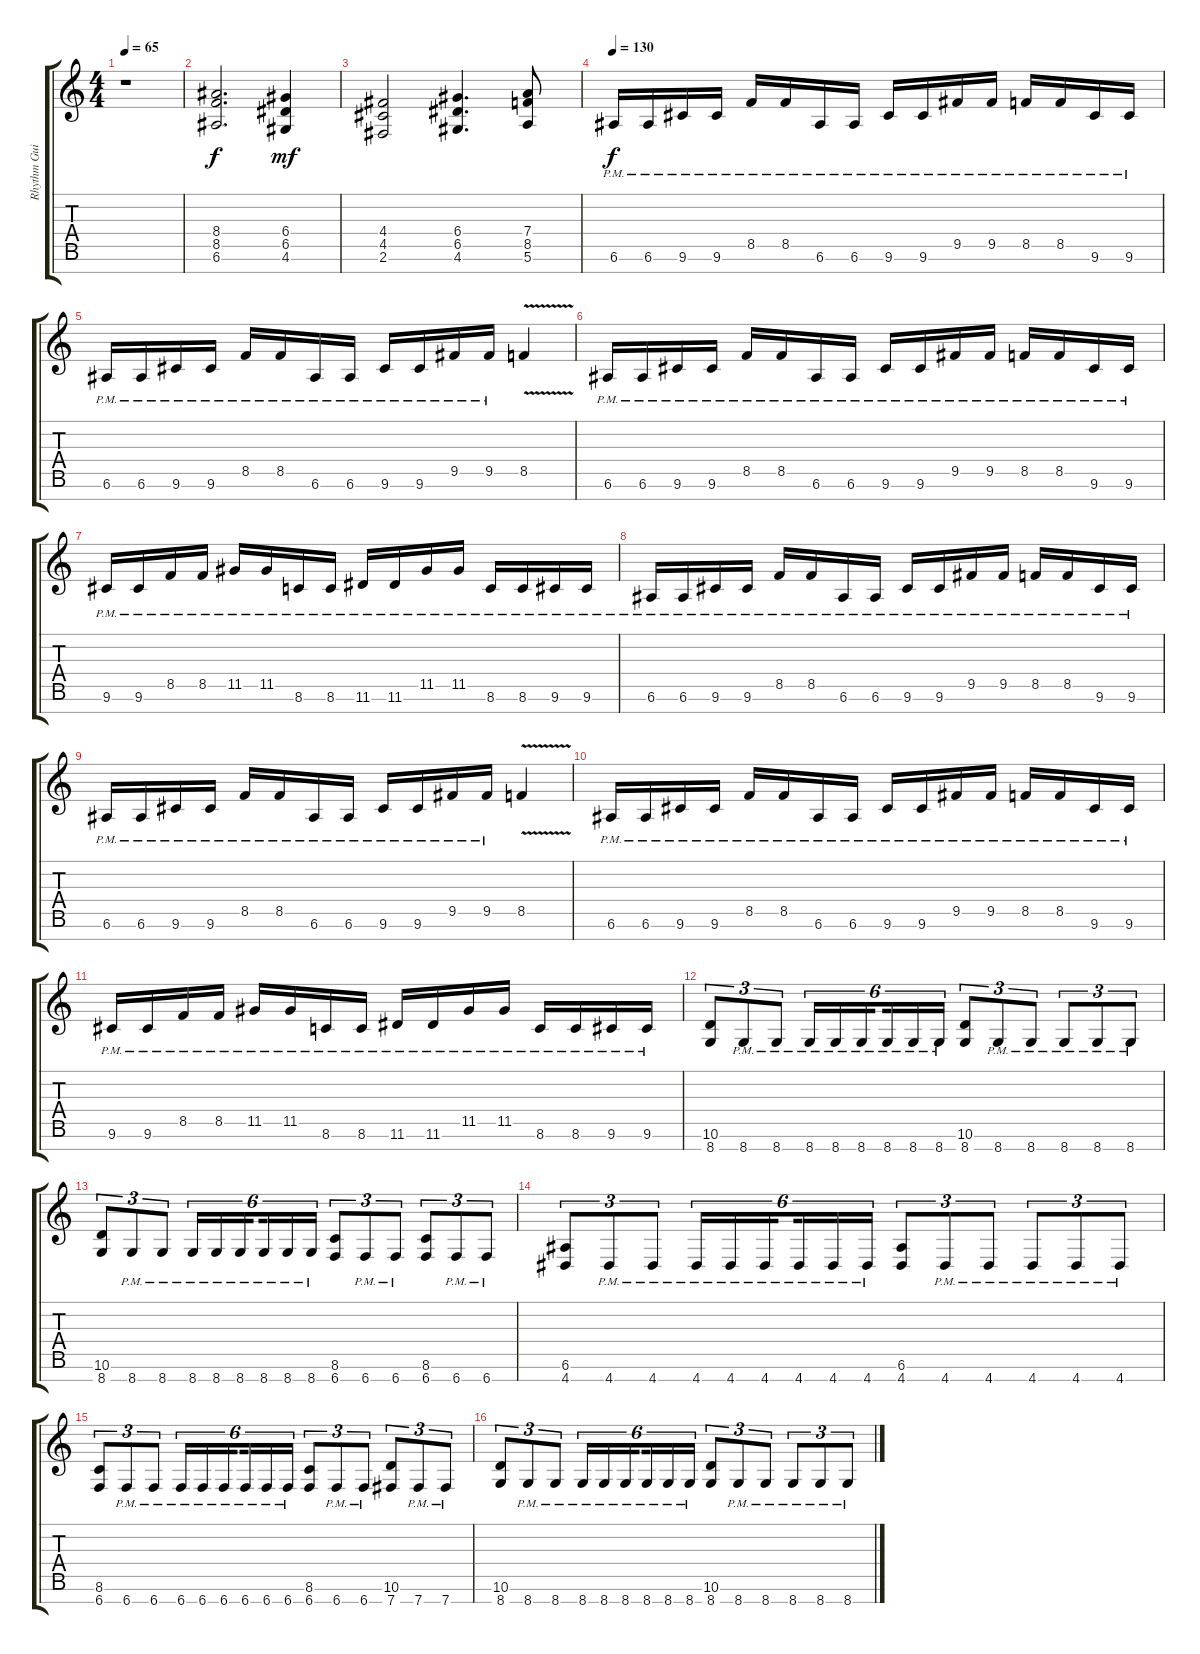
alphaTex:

\track ("Rhythm Guitar II (right)" "Rhythm Gui") {instrument distortionguitar}
\staff {score tabs}
\tuning (E4 B3 G3 D3 A2 E2 B1) {hide}
\ts (4 4)
\tempo 65
\clef g2
\ks c
r.1{dy f} |
(8.4 8.5 6.6).2{d volume 14} (6.4 6.5 4.6).4{dy mf} |
(4.4 4.5 2.6).2 (6.4 6.5 4.6).4{d} (7.4 8.5 5.6).8 |
\tempo 130
6.6{pm}.16{dy f} 6.6{pm}.16 9.6{pm}.16 9.6{pm}.16 8.5{pm}.16 8.5{pm}.16 6.6{pm}.16 6.6{pm}.16 9.6{pm}.16 9.6{pm}.16 9.5{pm}.16 9.5{pm}.16 8.5{pm}.16 8.5{pm}.16 9.6{pm}.16 9.6{pm}.16 |
6.6{pm}.16 6.6{pm}.16 9.6{pm}.16 9.6{pm}.16 8.5{pm}.16 8.5{pm}.16 6.6{pm}.16 6.6{pm}.16 9.6{pm}.16 9.6{pm}.16 9.5{pm}.16 9.5{pm}.16 8.5{v}.4 |
6.6{pm}.16 6.6{pm}.16 9.6{pm}.16 9.6{pm}.16 8.5{pm}.16 8.5{pm}.16 6.6{pm}.16 6.6{pm}.16 9.6{pm}.16 9.6{pm}.16 9.5{pm}.16 9.5{pm}.16 8.5{pm}.16 8.5{pm}.16 9.6{pm}.16 9.6{pm}.16 |
9.6{pm}.16 9.6{pm}.16 8.5{pm}.16 8.5{pm}.16 11.5{pm}.16 11.5{pm}.16 8.6{pm}.16 8.6{pm}.16 11.6{pm}.16 11.6{pm}.16 11.5{pm}.16 11.5{pm}.16 8.6{pm}.16 8.6{pm}.16 9.6{pm}.16 9.6{pm}.16 |
6.6{pm}.16 6.6{pm}.16 9.6{pm}.16 9.6{pm}.16 8.5{pm}.16 8.5{pm}.16 6.6{pm}.16 6.6{pm}.16 9.6{pm}.16 9.6{pm}.16 9.5{pm}.16 9.5{pm}.16 8.5{pm}.16 8.5{pm}.16 9.6{pm}.16 9.6{pm}.16 |
6.6{pm}.16 6.6{pm}.16 9.6{pm}.16 9.6{pm}.16 8.5{pm}.16 8.5{pm}.16 6.6{pm}.16 6.6{pm}.16 9.6{pm}.16 9.6{pm}.16 9.5{pm}.16 9.5{pm}.16 8.5{v}.4 |
6.6{pm}.16 6.6{pm}.16 9.6{pm}.16 9.6{pm}.16 8.5{pm}.16 8.5{pm}.16 6.6{pm}.16 6.6{pm}.16 9.6{pm}.16 9.6{pm}.16 9.5{pm}.16 9.5{pm}.16 8.5{pm}.16 8.5{pm}.16 9.6{pm}.16 9.6{pm}.16 |
9.6{pm}.16 9.6{pm}.16 8.5{pm}.16 8.5{pm}.16 11.5{pm}.16 11.5{pm}.16 8.6{pm}.16 8.6{pm}.16 11.6{pm}.16 11.6{pm}.16 11.5{pm}.16 11.5{pm}.16 8.6{pm}.16 8.6{pm}.16 9.6{pm}.16 9.6{pm}.16 |
(10.6 8.7).8{tu (3 2)} 8.7{pm}.8{tu (3 2)} 8.7{pm}.8{tu (3 2)} 8.7{pm}.16{tu (6 4)} 8.7{pm}.16{tu (6 4)} 8.7{pm}.16{tu (6 4) beam splitsecondary} 8.7{pm}.16{tu (6 4)} 8.7{pm}.16{tu (6 4)} 8.7{pm}.16{tu (6 4)} (10.6 8.7).8{tu (3 2)} 8.7{pm}.8{tu (3 2)} 8.7{pm}.8{tu (3 2)} 8.7{pm}.8{tu (3 2)} 8.7{pm}.8{tu (3 2)} 8.7{pm}.8{tu (3 2)} |
(10.6 8.7).8{tu (3 2)} 8.7{pm}.8{tu (3 2)} 8.7{pm}.8{tu (3 2)} 8.7{pm}.16{tu (6 4)} 8.7{pm}.16{tu (6 4)} 8.7{pm}.16{tu (6 4) beam splitsecondary} 8.7{pm}.16{tu (6 4)} 8.7{pm}.16{tu (6 4)} 8.7{pm}.16{tu (6 4)} (8.6 6.7).8{tu (3 2)} 6.7{pm}.8{tu (3 2)} 6.7{pm}.8{tu (3 2)} (8.6 6.7).8{tu (3 2)} 6.7{pm}.8{tu (3 2)} 6.7{pm}.8{tu (3 2)} |
(6.6 4.7).8{tu (3 2)} 4.7{pm}.8{tu (3 2)} 4.7{pm}.8{tu (3 2)} 4.7{pm}.16{tu (6 4)} 4.7{pm}.16{tu (6 4)} 4.7{pm}.16{tu (6 4) beam splitsecondary} 4.7{pm}.16{tu (6 4)} 4.7{pm}.16{tu (6 4)} 4.7{pm}.16{tu (6 4)} (6.6 4.7).8{tu (3 2)} 4.7{pm}.8{tu (3 2)} 4.7{pm}.8{tu (3 2)} 4.7{pm}.8{tu (3 2)} 4.7{pm}.8{tu (3 2)} 4.7{pm}.8{tu (3 2)} |
(8.6 6.7).8{tu (3 2)} 6.7{pm}.8{tu (3 2)} 6.7{pm}.8{tu (3 2)} 6.7{pm}.16{tu (6 4)} 6.7{pm}.16{tu (6 4)} 6.7{pm}.16{tu (6 4) beam splitsecondary} 6.7{pm}.16{tu (6 4)} 6.7{pm}.16{tu (6 4)} 6.7{pm}.16{tu (6 4)} (8.6 6.7).8{tu (3 2)} 6.7{pm}.8{tu (3 2)} 6.7{pm}.8{tu (3 2)} (10.6 7.7).8{tu (3 2)} 7.7{pm}.8{tu (3 2)} 7.7{pm}.8{tu (3 2)} |
(10.6 8.7).8{tu (3 2)} 8.7{pm}.8{tu (3 2)} 8.7{pm}.8{tu (3 2)} 8.7{pm}.16{tu (6 4)} 8.7{pm}.16{tu (6 4)} 8.7{pm}.16{tu (6 4) beam splitsecondary} 8.7{pm}.16{tu (6 4)} 8.7{pm}.16{tu (6 4)} 8.7{pm}.16{tu (6 4)} (10.6 8.7).8{tu (3 2)} 8.7{pm}.8{tu (3 2)} 8.7{pm}.8{tu (3 2)} 8.7{pm}.8{tu (3 2)} 8.7{pm}.8{tu (3 2)} 8.7{pm}.8{tu (3 2)}
